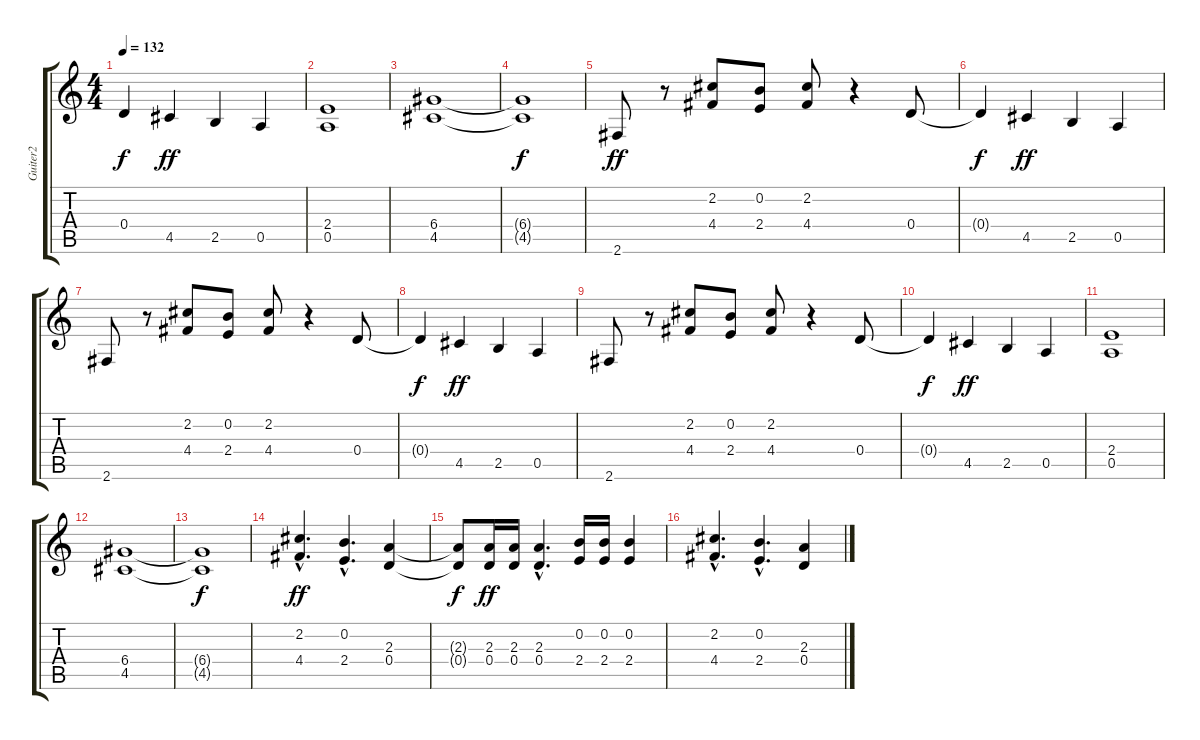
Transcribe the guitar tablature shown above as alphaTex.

\track ("Guiter2" "Guiter2") {instrument overdrivenguitar}
\staff {score tabs}
\tuning (E4 B3 G3 D3 A2 E2) {hide}
\ts (4 4)
\tempo 132
\clef g2
\ks c
0.4{t}.4{dy f} 4.5.4{dy ff} 2.5.4 0.5.4 |
(2.4 0.5).1 |
(6.4 4.5).1 |
(6.4{t} 4.5{t}).1{dy f} |
2.6.8{dy ff} r.8 (2.2 4.4).8 (0.2 2.4).8 (2.2 4.4).8 r.4 0.4.8 |
0.4{t}.4{dy f} 4.5.4{dy ff} 2.5.4 0.5.4 |
2.6.8 r.8 (2.2 4.4).8 (0.2 2.4).8 (2.2 4.4).8 r.4 0.4.8 |
0.4{t}.4{dy f} 4.5.4{dy ff} 2.5.4 0.5.4 |
2.6.8 r.8 (2.2 4.4).8 (0.2 2.4).8 (2.2 4.4).8 r.4 0.4.8 |
0.4{t}.4{dy f} 4.5.4{dy ff} 2.5.4 0.5.4 |
(2.4 0.5).1 |
(6.4 4.5).1 |
(6.4{t} 4.5{t}).1{dy f} |
(2.2{hac} 4.4{hac}).4{d dy ff} (0.2{hac} 2.4{hac}).4{d} (2.3 0.4).4 |
(2.3{t} 0.4{t}).8{dy f} (2.3 0.4).16{dy ff} (2.3 0.4).16 (2.3{hac} 0.4{hac}).4{d} (0.2 2.4).16 (0.2 2.4).16 (0.2 2.4).4 |
(2.2{hac} 4.4{hac}).4{d} (0.2{hac} 2.4{hac}).4{d} (2.3 0.4).4
